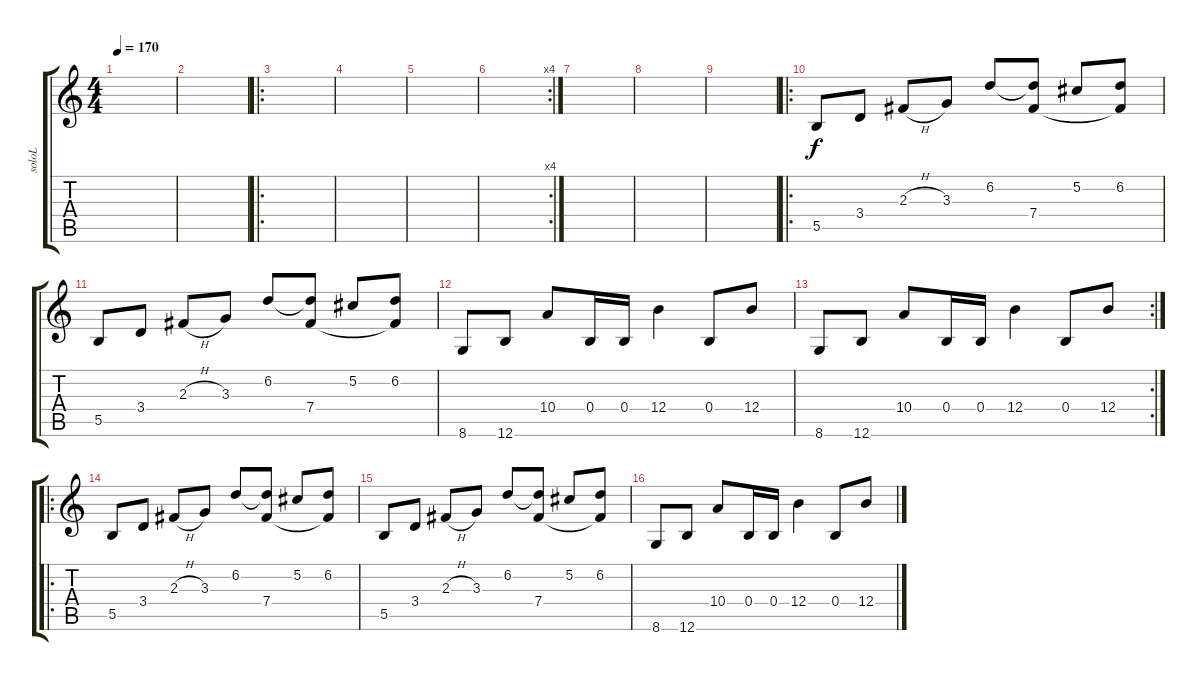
\track ("soloL" "soloL") {instrument distortionguitar}
\staff {score tabs}
\tuning (Db4 Ab3 E3 B2 Gb2 B1) {hide}
\ts (4 4)
\tempo 170
\clef g2
\ks c
|
|
\ro
|
|
|
\rc 4
|
|
|
|
\ro
5.5.8 3.4.8 2.3{h}.8 3.3.8 6.2.8 (6.2{t} 7.4).8 5.2.8 (6.2 7.4{t}).8 |
5.5.8 3.4.8 2.3{h}.8 3.3.8 6.2.8 (6.2{t} 7.4).8 5.2.8 (6.2 7.4{t}).8 |
8.6.8 12.6.8 10.4.8 0.4.16 0.4.16 12.4.4 0.4.8 12.4.8 |
\rc 2
8.6.8 12.6.8 10.4.8 0.4.16 0.4.16 12.4.4 0.4.8 12.4.8 |
\ro
5.5.8 3.4.8 2.3{h}.8 3.3.8 6.2.8 (6.2{t} 7.4).8 5.2.8 (6.2 7.4{t}).8 |
5.5.8 3.4.8 2.3{h}.8 3.3.8 6.2.8 (6.2{t} 7.4).8 5.2.8 (6.2 7.4{t}).8 |
8.6.8 12.6.8 10.4.8 0.4.16 0.4.16 12.4.4 0.4.8 12.4.8
